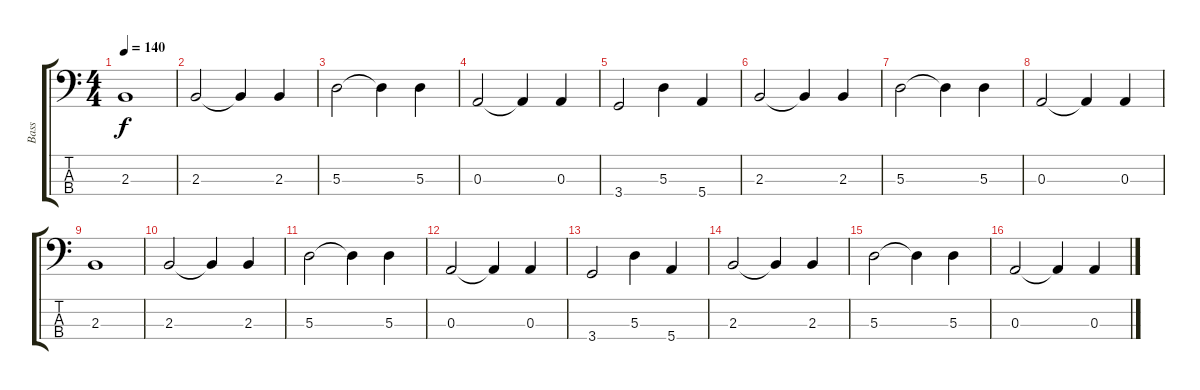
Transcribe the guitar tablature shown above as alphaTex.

\track ("Bass" "Bass") {instrument electricbassfinger}
\staff {score tabs}
\tuning (G2 D2 A1 E1) {hide}
\ts (4 4)
\tempo 140
\clef f4
\ks c
2.3.1{dy f} |
2.3.2 2.3{t}.4 2.3.4 |
5.3.2 5.3{t}.4 5.3.4 |
0.3.2 0.3{t}.4 0.3.4 |
3.4.2 5.3.4 5.4.4 |
2.3.2 2.3{t}.4 2.3.4 |
5.3.2 5.3{t}.4 5.3.4 |
0.3.2 0.3{t}.4 0.3.4 |
2.3.1 |
2.3.2 2.3{t}.4 2.3.4 |
5.3.2 5.3{t}.4 5.3.4 |
0.3.2 0.3{t}.4 0.3.4 |
3.4.2 5.3.4 5.4.4 |
2.3.2 2.3{t}.4 2.3.4 |
5.3.2 5.3{t}.4 5.3.4 |
0.3.2 0.3{t}.4 0.3.4
